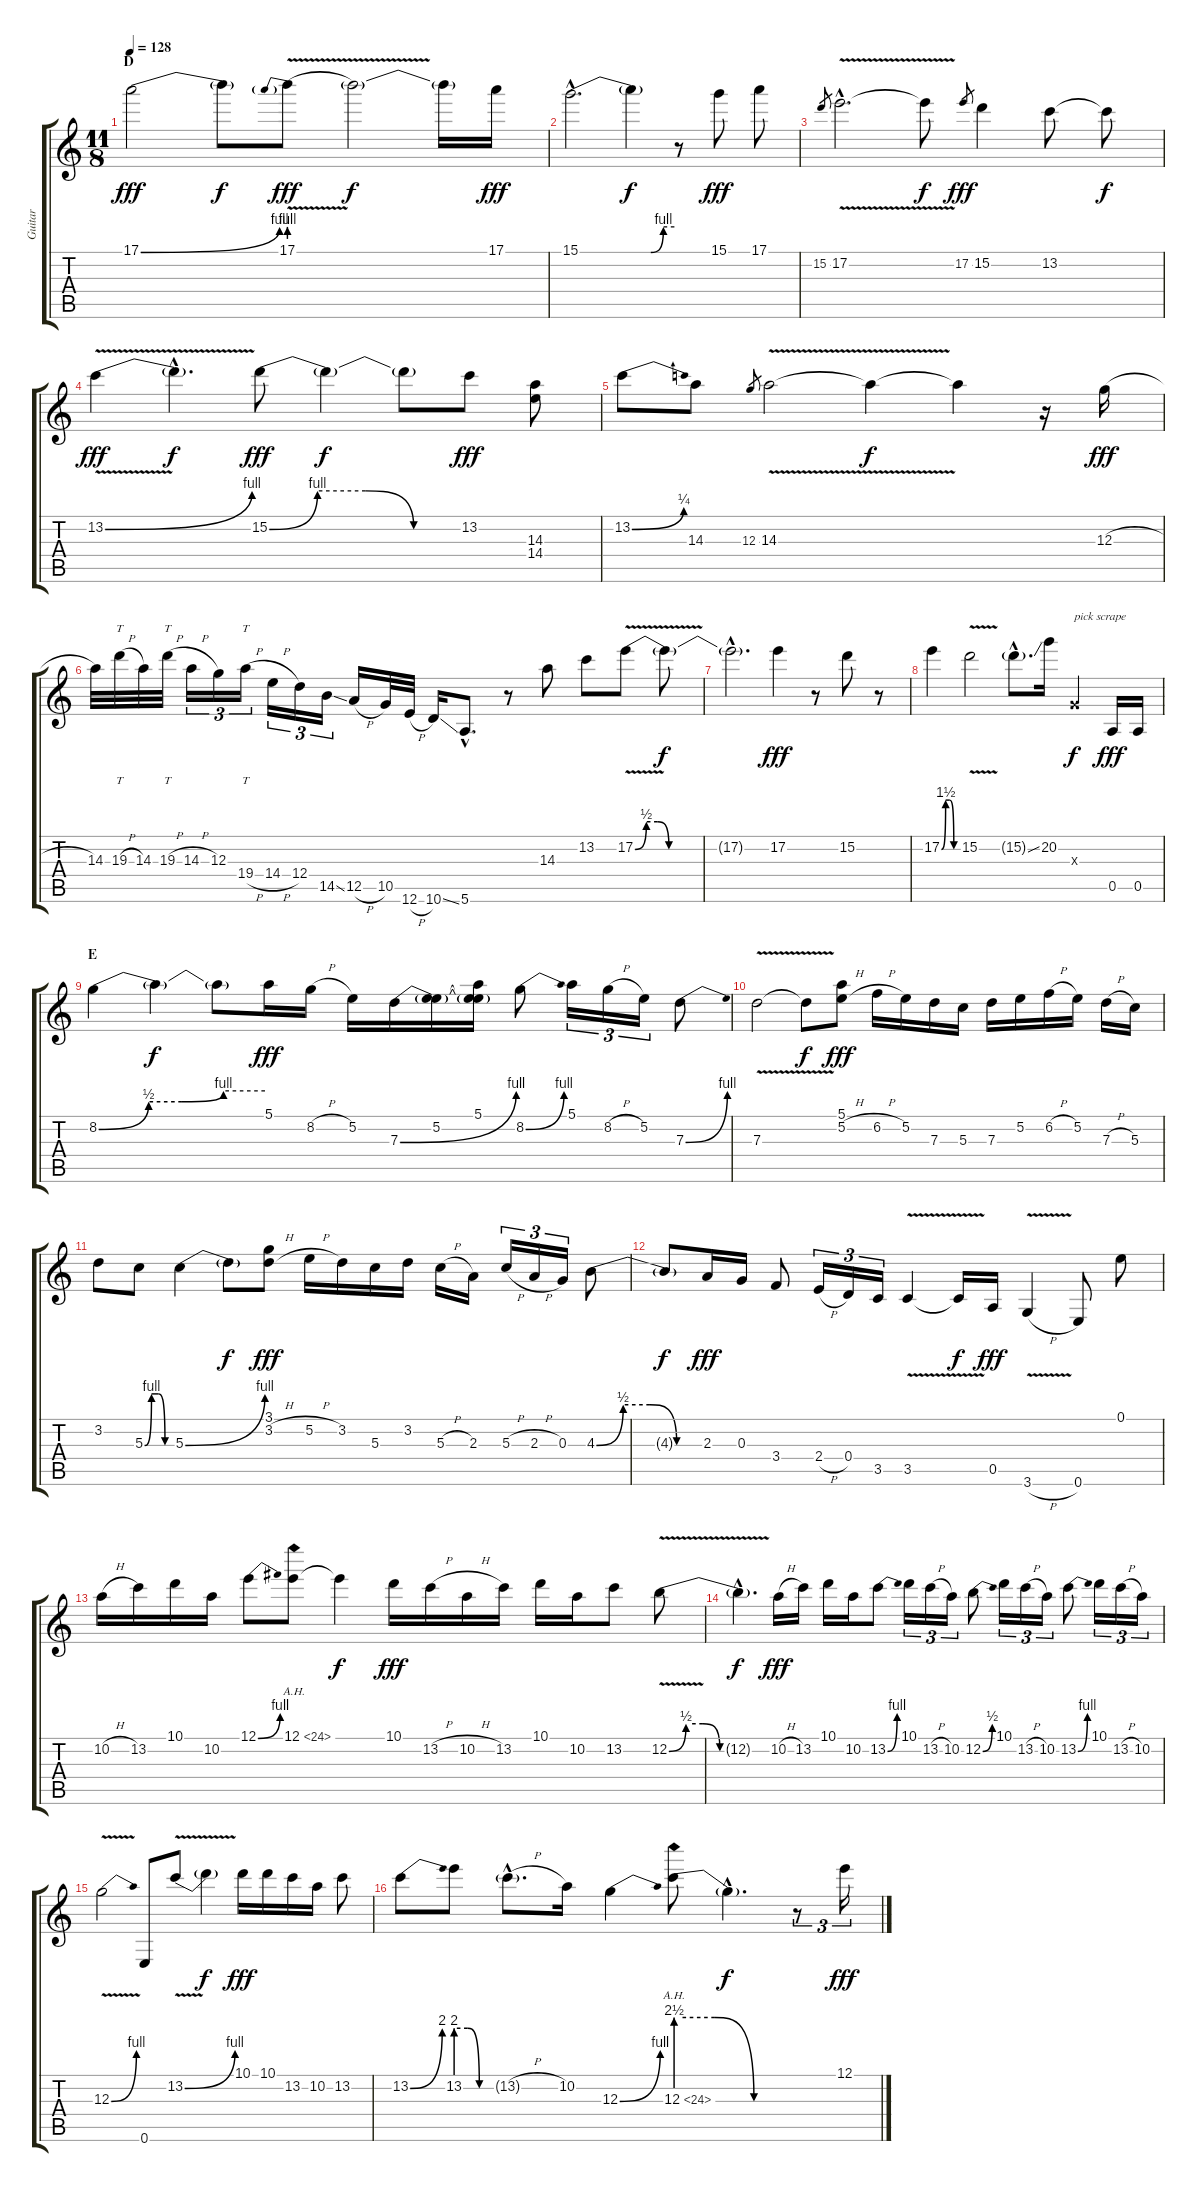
\track ("Guitar" "Guitar") {instrument distortionguitar}
\staff {score tabs}
\tuning (E4 B3 G3 D3 A2 E2) {hide}
\ts (11 8)
\section ("" "D")
\tempo 128
\clef g2
\ks c
17.1{be (bend 0 0 60 4)}.2{dy fff} 17.1{t}.8{dy f} 17.1{be (prebend 0 4 60 4) v}.8{dy fff} 17.1{t}.2{dy f} 17.1{t}.16 17.1.16{dy fff} |
15.1{be (custom 0 0 45 0 53 4 60 4) hac}.2{d} 15.1{t}.4{dy f} r.8 15.1.8{dy fff} 17.1.8 |
15.2.8{gr} 17.2{v hac}.2{d} 17.2{t}.8{dy f} 17.2.8{gr dy fff} 15.2.4 13.2.8 13.2{t}.8{dy f} |
13.2{be (bend 0 0 60 4) v}.4{dy fff} 13.2{hac t}.4{d dy f} 15.2{be (custom 0 0 15 4 30 4 45 0 60 0)}.8{dy fff} 15.2{t}.4{dy f} 15.2{t}.8 13.2.8{dy fff} (14.3 14.4).8 |
13.2{be (bend 0 0 60 1)}.8 14.3.8 12.3.8{gr} 14.3{v}.2 14.3{t}.4{dy f} 14.3{t}.4 r.16 12.3{h}.16{dy fff} |
14.3.32 19.3{h}.32{tt} 14.3.32 19.3{h}.32{tt} 14.3{h}.16{tu (3 2)} 12.3.16{tu (3 2)} 19.4{h}.16{tt tu (3 2)} 14.4{h}.16{tu (3 2)} 12.4.16{tu (3 2)} 14.5{ss}.16{tu (3 2)} 12.5{h}.16 10.5.32 12.6{h}.32 10.6{ss}.16 5.6{hac}.8{d} r.8 14.3.8 13.2.8 17.2{be (custom 0 0 5 2 10 2 15 0 60 0) v}.8 17.2{t}.8{dy f} |
17.2{hac t}.2{d} 17.2.4{dy fff} r.8 15.2.8 r.8 |
17.2{be (custom 0 0 15 6 30 6 45 0 60 0)}.4 15.2{v}.2 15.2{ss g hac}.8{d} 20.2.16 0.3{x}.4{txt "pick scrape" dy f} 0.5.16{dy fff} 0.5.16 |
\section ("" "E")
8.2{be (custom 0 0 18 2 30 2 45 4 60 4)}.4 8.2{t}.4{dy f} 8.2{t}.8 5.1.16{dy fff} 8.2{h}.16 5.2.16 7.3{be (bend 0 0 60 4)}.16 (5.2 7.3{t}).16 (5.1 5.2{t} 7.3{t}).16 8.2{be (bend 0 0 60 4)}.8 5.1.16{tu (3 2)} 8.2{h}.16{tu (3 2)} 5.2.16{tu (3 2)} 7.3{be (bend 0 0 60 4)}.8 |
7.3{v}.2 7.3{t}.8{dy f} (5.1 5.2{h}).8{dy fff} 6.2{h}.16 5.2.16 7.3.16 5.3.16 7.3.16 5.2.16 6.2{h}.16 5.2.16 7.3{h}.16 5.3.16 |
3.2.8 5.3{be (custom 0 0 15 4 30 4 45 0 60 0)}.8 5.3{be (bend 0 0 60 4)}.4 5.3{t}.8{dy f} (3.1 3.2{h}).8{dy fff} 5.2{h}.16 3.2.16 5.3.16 3.2.16 5.3{h}.16 2.3.16 5.3{h}.16{tu (3 2)} 2.3{h}.16{tu (3 2)} 0.3.16{tu (3 2)} 4.3{be (custom 0 0 15 2 30 2 45 0 60 0)}.8 |
4.3{t}.8{dy f} 2.3.16{dy fff} 0.3.16 3.4.8 2.4{h}.16{tu (3 2)} 0.4.16{tu (3 2)} 3.5.16{tu (3 2)} 3.5{v}.4 3.5{t}.16{dy f} 0.5.16{dy fff} 3.6{v h}.4 0.6.8 0.1.8 |
10.2{h}.16 13.2.16 10.1.16 10.2.16 12.1{be (bend 0 0 60 4)}.8 12.1{ah 12}.8{volume 0} 12.1{t}.4{dy f} 10.1.16{dy fff volume 16} 13.2{h}.16 10.2{h}.16 13.2.16 10.1.16 10.2.16 13.2.8 12.2{be (custom 0 0 10 2 20 2 30 0 60 0) v}.8 |
12.2{hac t}.4{d dy f} 10.2{h}.16{dy fff} 13.2.16 10.1.16 10.2.16 13.2{be (bend 0 0 60 4)}.8 10.1.16{tu (3 2)} 13.2{h}.16{tu (3 2)} 10.2.16{tu (3 2)} 12.2{be (bend 0 0 60 2)}.8 10.1.16{tu (3 2)} 13.2{h}.16{tu (3 2)} 10.2.16{tu (3 2)} 13.2{be (bend 0 0 60 4)}.8 10.1.16{tu (3 2)} 13.2{h}.16{tu (3 2)} 10.2.16{tu (3 2)} |
12.3{be (bend 0 0 60 4) v}.2 0.6.8 13.2{be (bend 0 0 60 4) v}.8 13.2{t}.4{dy f} 10.1.16{dy fff} 10.1.16 13.2.16 10.2.16 13.2.8 |
13.2{be (bend 0 0 60 8)}.8 13.2{be (custom 0 8 20 8 40 0 60 0)}.8 13.2{h g hac}.8{d} 10.2.16 12.3{be (bend 0 0 60 4)}.4 12.3{be (custom 0 10 20 10 40 0 60 0) ah 12}.8 12.3{hac t}.4{d dy f} r.8{tu (3 2)} 12.1{h}.16{tu (3 2) dy fff}
